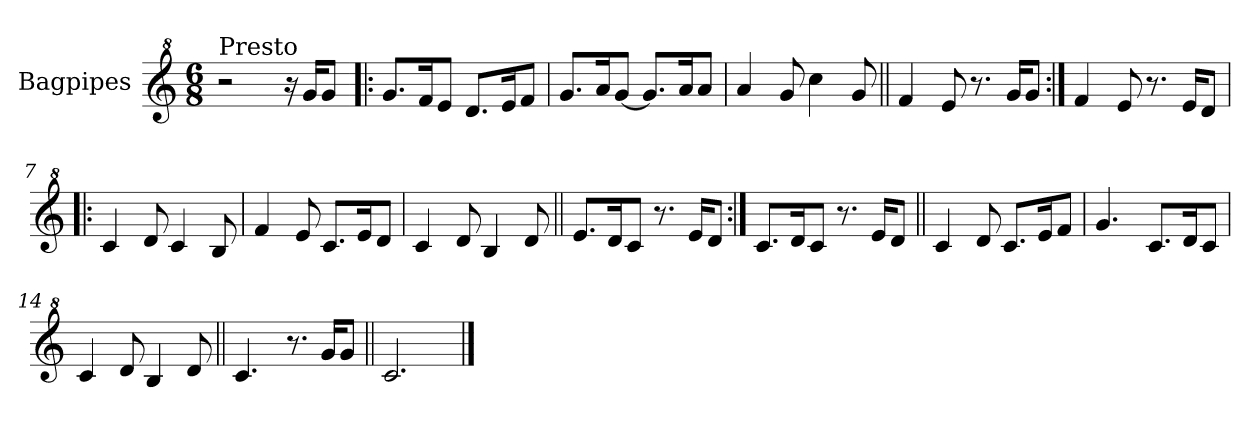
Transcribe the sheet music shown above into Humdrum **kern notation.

**kern
*part1
*staff1
*I"Bagpipes
*I'Bag
*clefG^2
*k[]
*C:
*M6/8
=1
!LO:TX:a:t=Presto
2r
16r
16gg/KL
8gg/J
=2!|:
8.gg/L
16ff/K
8ee/J
8.dd/L
16ee/K
8ff/J
=3
8.gg/L
16aa/K
[8gg/J
8.gg/L]
16aa/K
8aa/J
=4
4aa/
8gg/
4ccc\
8gg/
=5||
4ff/
8ee/
8.r
16gg/KL
8gg/J
=6:|!
4ff/
8ee/
8.r
16ee/KL
8dd/J
!!LO:LB:g=z
=7!|:
4cc/
8dd/
4cc/
8b/
=8
4ff/
8ee/
8.cc/L
16ee/K
8dd/J
=9
4cc/
8dd/
4b/
8dd/
=10||
8.ee/L
16dd/K
8cc/J
8.r
16ee/KL
8dd/J
=11:|!
8.cc/L
16dd/K
8cc/J
8.r
16ee/KL
8dd/J
=12||
4cc/
8dd/
8.cc/L
16ee/K
8ff/J
=13
4.gg/
8.cc/L
16dd/K
8cc/J
!!LO:LB:g=z
=14
4cc/
8dd/
4b/
8dd/
=15||
4.cc/
8.r
16gg/KL
8gg/J
=16||
2.cc/
==
*-
